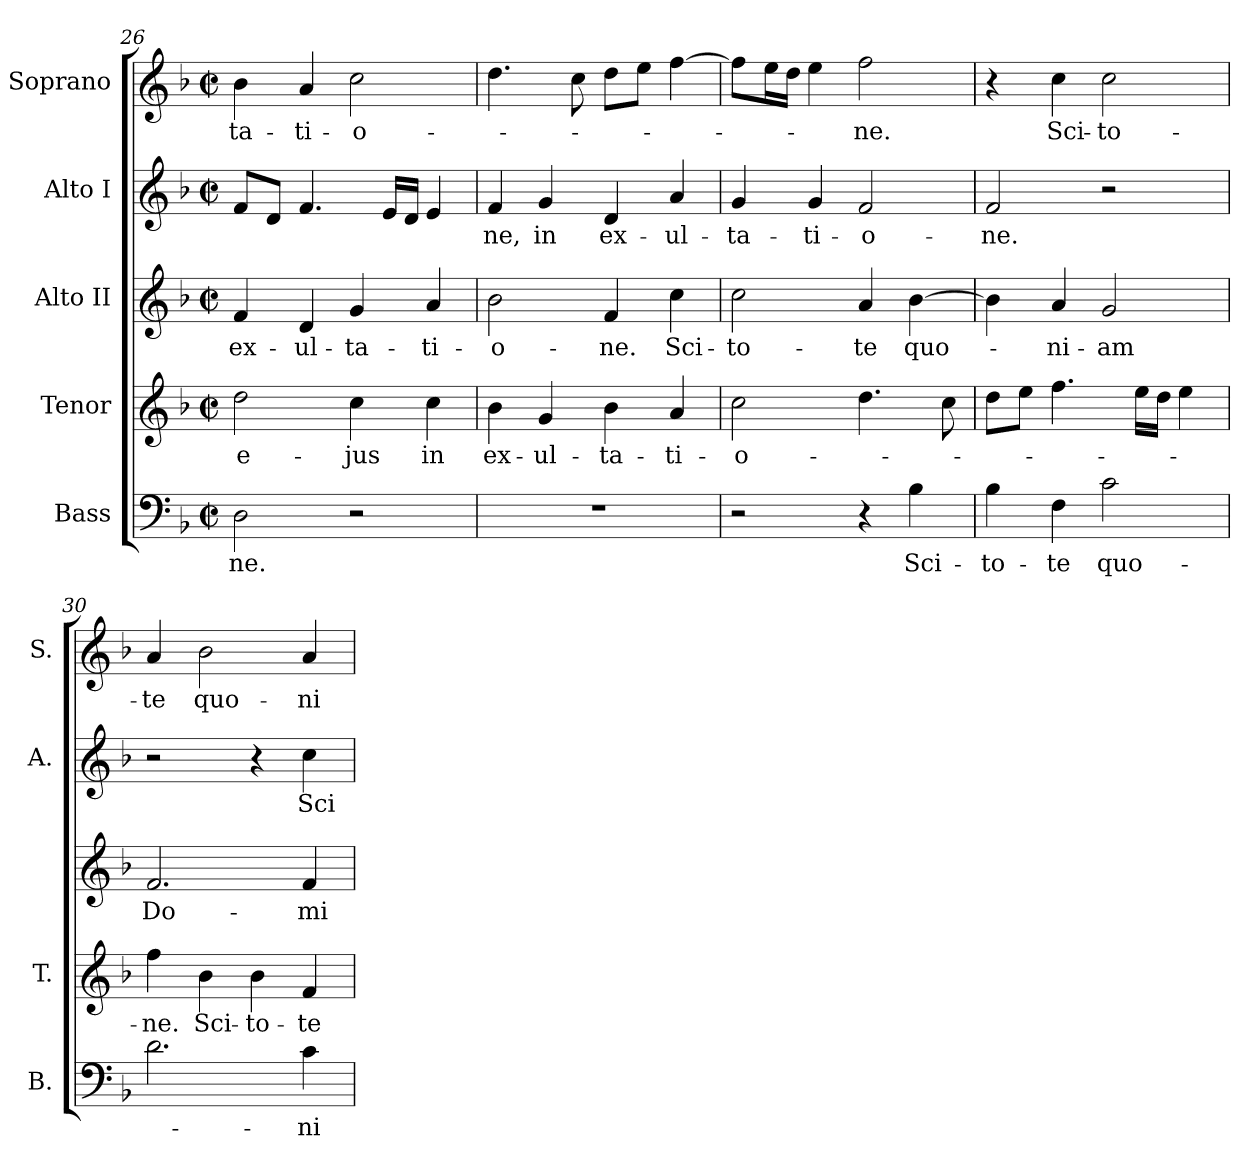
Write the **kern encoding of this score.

**kern	**text	**kern	**text	**kern	**text	**kern	**text	**kern	**text
*part5	*part5	*part4	*part4	*part3	*part3	*part2	*part2	*part1	*part1
*staff5	*staff5	*staff4	*staff4	*staff3	*staff3	*staff2	*staff2	*staff1	*staff1
*I"Bass	*	*I"Tenor	*	*I"Alto II	*	*I"Alto I	*	*I"Soprano	*
*I'B.	*	*I'T.	*	*	*	*I'A.	*	*I'S.	*
!!LO:LB:g=z
*clefF4	*	*clefG2	*	*clefG2	*	*clefG2	*	*clefG2	*
*	*	*ITrd7c12	*	*	*	*	*	*	*
*k[b-]	*	*k[b-]	*	*k[b-]	*	*k[b-]	*	*k[b-]	*
*F:	*	*F:	*	*F:	*	*F:	*	*F:	*
*M2/2	*	*M2/2	*	*M2/2	*	*M2/2	*	*M2/2	*
*met(c|)	*	*met(c|)	*	*met(c|)	*	*met(c|)	*	*met(c|)	*
=26	=26	=26	=26	=26	=26	=26	=26	=26	=26
!	!LO:LY:b:color=#000000	!	!	!	!	!	!	!	!
!	!	!	!LO:LY:b:color=#000000	!	!	!	!	!	!
!	!	!	!	!	!LO:LY:b:color=#000000	!	!	!	!
!	!	!	!	!	!	!	!	!	!LO:LY:b:color=#000000
2Di\	-ne.	2di\	e-	4fi/	ex-	8fi/L	.	4b-i\	-ta-
.	.	.	.	.	.	8di/J	.	.	.
!	!	!	!	!	!LO:LY:b:color=#000000	!	!	!	!
!	!	!	!	!	!	!	!	!	!LO:LY:b:color=#000000
.	.	.	.	4di/	-ul-	4.fi/	.	4ai/	-ti-
!	!	!	!LO:LY:b:color=#000000	!	!	!	!	!	!
!	!	!	!	!	!LO:LY:b:color=#000000	!	!	!	!
!	!	!	!	!	!	!	!	!	!LO:LY:b:color=#000000
2r	.	4ci\	-jus	4gi/	-ta-	.	.	2cci\	-o-
.	.	.	.	.	.	16ei/LL	.	.	.
.	.	.	.	.	.	16di/JJ	.	.	.
!	!	!	!LO:LY:b:color=#000000	!	!	!	!	!	!
!	!	!	!	!	!LO:LY:b:color=#000000	!	!	!	!
.	.	4ci\	in	4ai/	-ti-	4ei/	.	.	.
=27	=27	=27	=27	=27	=27	=27	=27	=27	=27
!	!	!	!LO:LY:b:color=#000000	!	!	!	!	!	!
!	!	!	!	!	!LO:LY:b:color=#000000	!	!	!	!
!	!	!	!	!	!	!	!LO:LY:b:color=#000000	!	!
1r	.	4B-i\	ex-	2b-i\	-o-	4fi/	-ne,	4.ddi\	.
!	!	!	!LO:LY:b:color=#000000	!	!	!	!	!	!
!	!	!	!	!	!	!	!LO:LY:b:color=#000000	!	!
.	.	4Gi/	-ul-	.	.	4gi/	in	.	.
.	.	.	.	.	.	.	.	8cci\	.
!	!	!	!LO:LY:b:color=#000000	!	!	!	!	!	!
!	!	!	!	!	!LO:LY:b:color=#000000	!	!	!	!
!	!	!	!	!	!	!	!LO:LY:b:color=#000000	!	!
.	.	4B-i\	-ta-	4fi/	-ne.	4di/	ex-	8ddi\L	.
.	.	.	.	.	.	.	.	8eei\J	.
!	!	!	!LO:LY:b:color=#000000	!	!	!	!	!	!
!	!	!	!	!	!LO:LY:b:color=#000000	!	!	!	!
!	!	!	!	!	!	!	!LO:LY:b:color=#000000	!	!
.	.	4Ai/	-ti-	4cci\	Sci-	4ai/	-ul-	[>4ffi\	.
=28	=28	=28	=28	=28	=28	=28	=28	=28	=28
!	!	!	!LO:LY:b:color=#000000	!	!	!	!	!	!
!	!	!	!	!	!LO:LY:b:color=#000000	!	!	!	!
!	!	!	!	!	!	!	!LO:LY:b:color=#000000	!	!
2r	.	2ci\	-o-	2cci\	-to-	4gi/	-ta-	8ffi\L]	.
.	.	.	.	.	.	.	.	16eei\L	.
.	.	.	.	.	.	.	.	16ddi\JJ	.
!	!	!	!	!	!	!	!LO:LY:b:color=#000000	!	!
.	.	.	.	.	.	4gi/	-ti-	4eei\	.
!	!	!	!	!	!LO:LY:b:color=#000000	!	!	!	!
!	!	!	!	!	!	!	!LO:LY:b:color=#000000	!	!
!	!	!	!	!	!	!	!	!	!LO:LY:b:color=#000000
4r	.	4.di\	.	4ai/	-te	2fi/	-o-	2ffi\	-ne.
!	!LO:LY:b:color=#000000	!	!	!	!	!	!	!	!
!	!	!	!	!	!LO:LY:b:color=#000000	!	!	!	!
4B-i\	Sci-	.	.	[>4b-i\	quo-	.	.	.	.
.	.	8ci\	.	.	.	.	.	.	.
=29	=29	=29	=29	=29	=29	=29	=29	=29	=29
!	!LO:LY:b:color=#000000	!	!	!	!	!	!	!	!
!	!	!	!	!	!	!	!LO:LY:b:color=#000000	!	!
4B-i\	-to-	8di\L	.	4b-i\]	.	2fi/	-ne.	4r	.
.	.	8ei\J	.	.	.	.	.	.	.
!	!LO:LY:b:color=#000000	!	!	!	!	!	!	!	!
!	!	!	!	!	!LO:LY:b:color=#000000	!	!	!	!
!	!	!	!	!	!	!	!	!	!LO:LY:b:color=#000000
4Fi\	-te	4.fi\	.	4ai/	-ni-	.	.	4cci\	Sci-
!	!LO:LY:b:color=#000000	!	!	!	!	!	!	!	!
!	!	!	!	!	!LO:LY:b:color=#000000	!	!	!	!
!	!	!	!	!	!	!	!	!	!LO:LY:b:color=#000000
2ci\	quo-	.	.	2gi/	-am	2r	.	2cci\	-to-
.	.	16ei\LL	.	.	.	.	.	.	.
.	.	16di\JJ	.	.	.	.	.	.	.
.	.	4ei\	.	.	.	.	.	.	.
=30	=30	=30	=30	=30	=30	=30	=30	=30	=30
!	!	!	!LO:LY:b:color=#000000	!	!	!	!	!	!
!	!	!	!	!	!LO:LY:b:color=#000000	!	!	!	!
!	!	!	!	!	!	!	!	!	!LO:LY:b:color=#000000
2.di\	.	4fi\	-ne.	2.fi/	Do-	2r	.	4ai/	-te
!	!	!	!LO:LY:b:color=#000000	!	!	!	!	!	!
!	!	!	!	!	!	!	!	!	!LO:LY:b:color=#000000
.	.	4B-i\	Sci-	.	.	.	.	2b-i\	quo-
!	!	!	!LO:LY:b:color=#000000	!	!	!	!	!	!
.	.	4B-i\	-to-	.	.	4r	.	.	.
!	!LO:LY:b:color=#000000	!	!	!	!	!	!	!	!
!	!	!	!LO:LY:b:color=#000000	!	!	!	!	!	!
!	!	!	!	!	!LO:LY:b:color=#000000	!	!	!	!
!	!	!	!	!	!	!	!LO:LY:b:color=#000000	!	!
!	!	!	!	!	!	!	!	!	!LO:LY:b:color=#000000
4ci\	-ni-	4Fi/	-te	4fi/	-mi-	4cci\	Sci-	4ai/	-ni-
=	=	=	=	=	=	=	=	=	=
*-	*-	*-	*-	*-	*-	*-	*-	*-	*-
